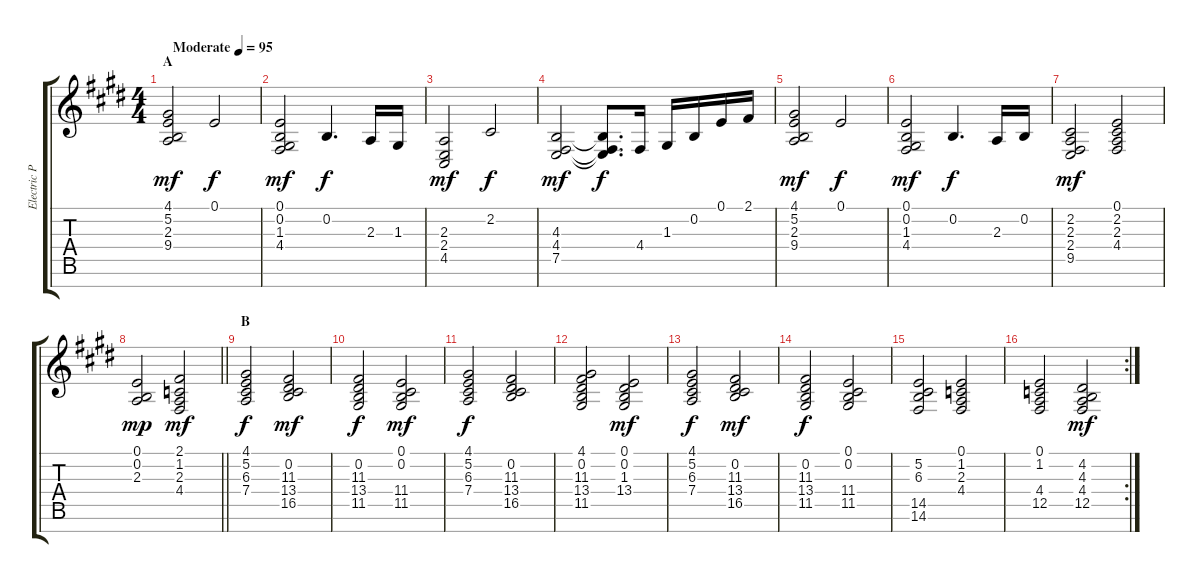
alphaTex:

\track ("Electric Piano" "Electric P") {instrument electricpiano2}
\staff {score tabs}
\tuning (E4 B3 G3 D3 A2 E2 B1) {hide}
\ts (4 4)
\section ("" "A")
\tempo (95 "Moderate")
\clef g2
\ks e
(4.1 5.2 2.3 9.4).2{dy mf instrument electricpiano2} 0.1.2{dy f} |
(0.1 0.2 1.3 4.4).2{dy mf} 0.2.4{d dy f} 2.3.16 1.3.16 |
(2.3 2.4 4.5).2{dy mf} 2.2.2{dy f} |
(4.3 4.4 7.5).2{dy mf} (4.3{t} 4.4{t} 7.5{t}).8{d dy f} 4.4.16 1.3.16 0.2.16 0.1.16 2.1.16 |
(4.1 5.2 2.3 9.4).2{dy mf} 0.1.2{dy f} |
(0.1 0.2 1.3 4.4).2{dy mf} 0.2.4{d dy f} 2.3.16 0.2.16 |
(2.2 2.3 2.4 9.5).2{dy mf} (0.1 2.2 2.3 4.4).2 |
\barLineRight lightlight
(0.1 0.2 2.3).2{dy mp} (2.1 1.2 2.3 4.4).2{dy mf} |
\section ("" "B")
(4.1 5.2 6.3 7.4).2{dy f} (0.2 11.3 13.4 16.5).2{dy mf} |
(0.2 11.3 13.4 11.5).2{dy f} (0.1 0.2 11.4 11.5).2{dy mf} |
(4.1 5.2 6.3 7.4).2{dy f} (0.2 11.3 13.4 16.5).2 |
(4.1 0.2 11.3 13.4 11.5).2 (0.1 0.2 1.3 13.4).2{dy mf} |
(4.1 5.2 6.3 7.4).2{dy f} (0.2 11.3 13.4 16.5).2{dy mf} |
(0.2 11.3 13.4 11.5).2{dy f} (0.1 0.2 11.4 11.5).2 |
(5.2 6.3 14.5 14.6).2 (0.1 1.2 2.3 4.4).2 |
\rc 2
(0.1 1.2 4.4 12.5).2 (4.2 4.3 4.4 12.5).2{dy mf}
